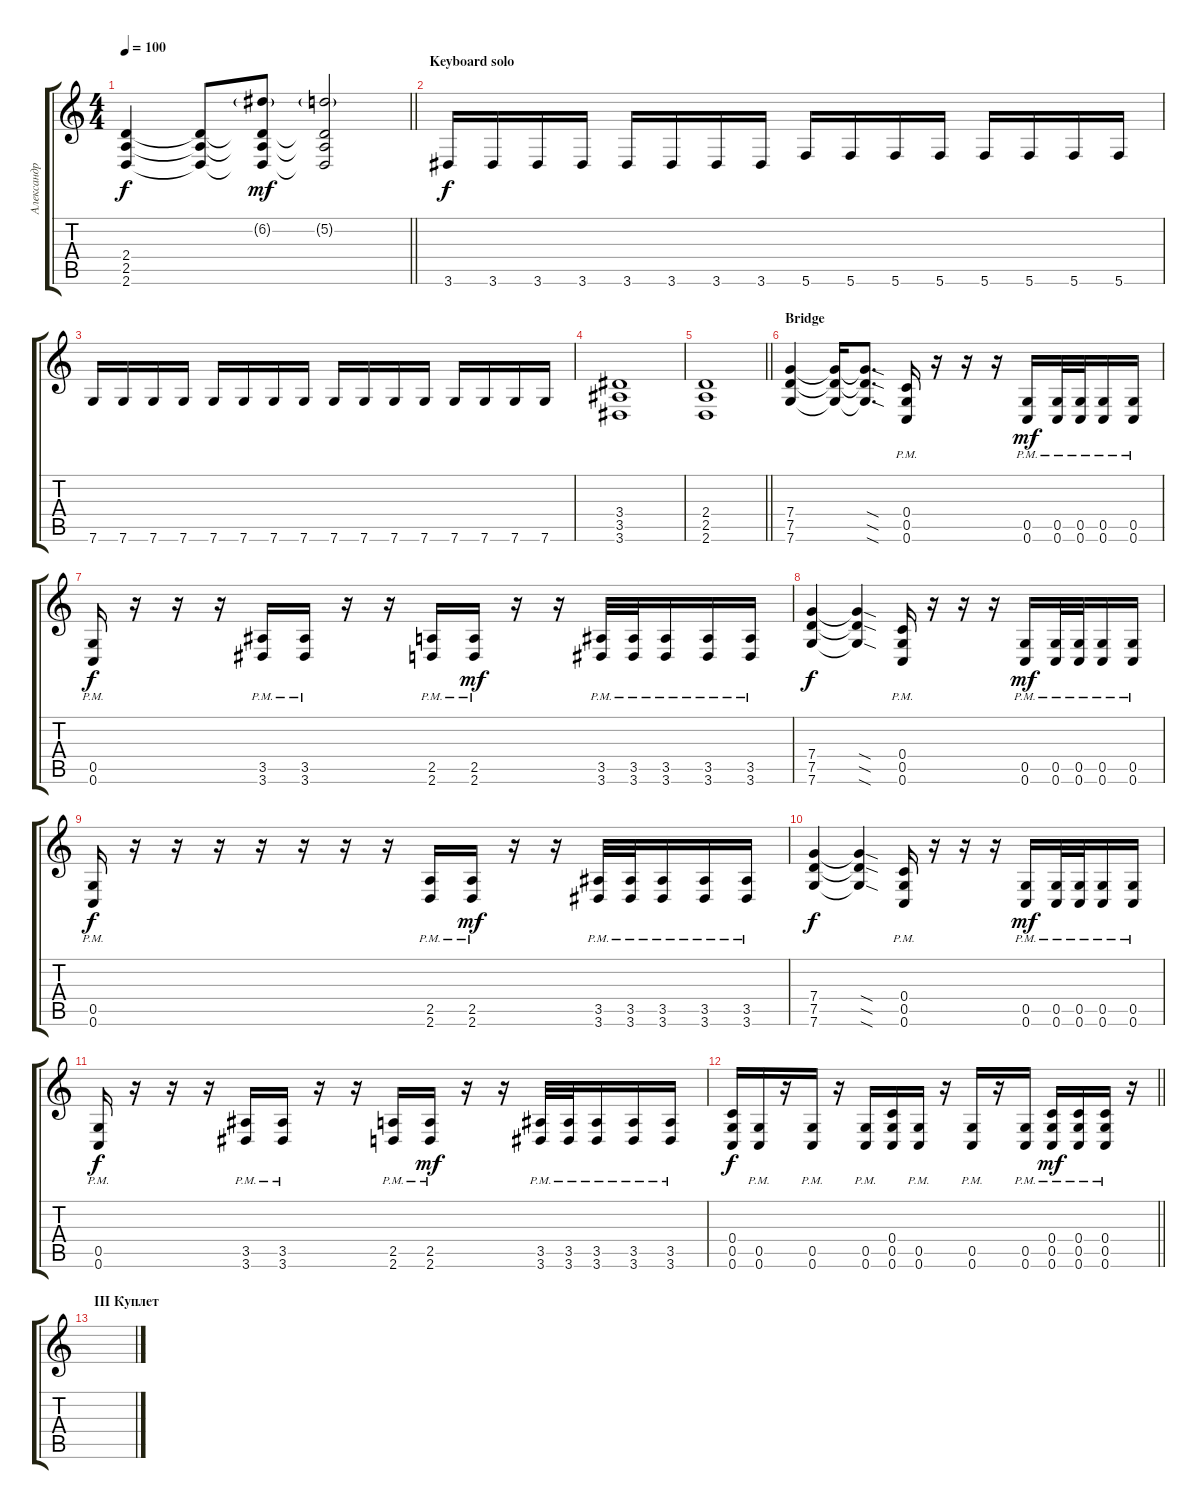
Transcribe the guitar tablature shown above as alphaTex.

\track ("Александр «Кот» Лежнёв" "Александр ") {instrument distortionguitar}
\staff {score tabs}
\tuning (D4 A3 F3 C3 G2 C2) {hide}
\ts (4 4)
\tempo 100
\clef g2
\barLineRight lightlight
\ks c
(2.4 2.5 2.6).4{dy f} (2.4{t} 2.5{t} 2.6{t}).8 (6.2{g} 2.4{t} 2.5{t} 2.6{t}).8{dy mf} (5.2{g} 2.4{t} 2.5{t} 2.6{t}).2 |
\section ("" "Keyboard solo")
3.6.16{dy f} 3.6.16 3.6.16 3.6.16 3.6.16 3.6.16 3.6.16 3.6.16 5.6.16 5.6.16 5.6.16 5.6.16 5.6.16 5.6.16 5.6.16 5.6.16 |
7.6.16 7.6.16 7.6.16 7.6.16 7.6.16 7.6.16 7.6.16 7.6.16 7.6.16 7.6.16 7.6.16 7.6.16 7.6.16 7.6.16 7.6.16 7.6.16 |
(3.4 3.5 3.6).1 |
\barLineRight lightlight
(2.4 2.5 2.6).1 |
\section ("" "Bridge")
(7.4 7.5 7.6).4 (7.4{t} 7.5{t} 7.6{t}).16 (7.4{sod t} 7.5{sod t} 7.6{sod t}).8{d} (0.4{pm} 0.5 0.6{pm}).16 r.16 r.16 r.16 (0.5{pm} 0.6{pm}).16{dy mf} (0.5{pm} 0.6{pm}).32 (0.5{pm} 0.6{pm}).32 (0.5{pm} 0.6{pm}).16 (0.5{pm} 0.6{pm}).16 |
(0.5{pm} 0.6{pm}).16{dy f} r.16 r.16 r.16 (3.5{pm} 3.6{pm}).16 (3.5{pm} 3.6{pm}).16 r.16 r.16 (2.5{pm} 2.6{pm}).16 (2.5{pm} 2.6{pm}).16{dy mf} r.16 r.16 (3.5{pm} 3.6{pm}).32 (3.5{pm} 3.6{pm}).32 (3.5{pm} 3.6{pm}).16 (3.5{pm} 3.6{pm}).16 (3.5{pm} 3.6{pm}).16 |
(7.4 7.5 7.6).4{dy f} (7.4{sod t} 7.5{sod t} 7.6{sod t}).4 (0.4{pm} 0.5 0.6{pm}).16 r.16 r.16 r.16 (0.5{pm} 0.6{pm}).16{dy mf} (0.5{pm} 0.6{pm}).32 (0.5{pm} 0.6{pm}).32 (0.5{pm} 0.6{pm}).16 (0.5{pm} 0.6{pm}).16 |
(0.5{pm} 0.6{pm}).16{dy f} r.16 r.16 r.16 r.16 r.16 r.16 r.16 (2.5{pm} 2.6{pm}).16 (2.5{pm} 2.6{pm}).16{dy mf} r.16 r.16 (3.5{pm} 3.6{pm}).32 (3.5{pm} 3.6{pm}).32 (3.5{pm} 3.6{pm}).16 (3.5{pm} 3.6{pm}).16 (3.5{pm} 3.6{pm}).16 |
(7.4 7.5 7.6).4{dy f} (7.4{sod t} 7.5{sod t} 7.6{sod t}).4 (0.4{pm} 0.5 0.6{pm}).16 r.16 r.16 r.16 (0.5{pm} 0.6{pm}).16{dy mf} (0.5{pm} 0.6{pm}).32 (0.5{pm} 0.6{pm}).32 (0.5{pm} 0.6{pm}).16 (0.5{pm} 0.6{pm}).16 |
(0.5{pm} 0.6{pm}).16{dy f} r.16 r.16 r.16 (3.5{pm} 3.6{pm}).16 (3.5{pm} 3.6{pm}).16 r.16 r.16 (2.5{pm} 2.6{pm}).16 (2.5{pm} 2.6{pm}).16{dy mf} r.16 r.16 (3.5{pm} 3.6{pm}).32 (3.5{pm} 3.6{pm}).32 (3.5{pm} 3.6{pm}).16 (3.5{pm} 3.6{pm}).16 (3.5{pm} 3.6{pm}).16 |
\barLineRight lightlight
(0.4 0.5 0.6).16{dy f} (0.5{pm} 0.6{pm}).16 r.16 (0.5{pm} 0.6{pm}).16 r.16 (0.5{pm} 0.6{pm}).16 (0.4 0.5 0.6).16 (0.5{pm} 0.6{pm}).16 r.16 (0.5{pm} 0.6{pm}).16 r.16 (0.5{pm} 0.6{pm}).16 (0.4{pm} 0.5{pm} 0.6{pm}).16{dy mf} (0.4{pm} 0.5{pm} 0.6{pm}).16 (0.4{pm} 0.5{pm} 0.6{pm}).16 r.16 |
\section ("" "III Куплет")
